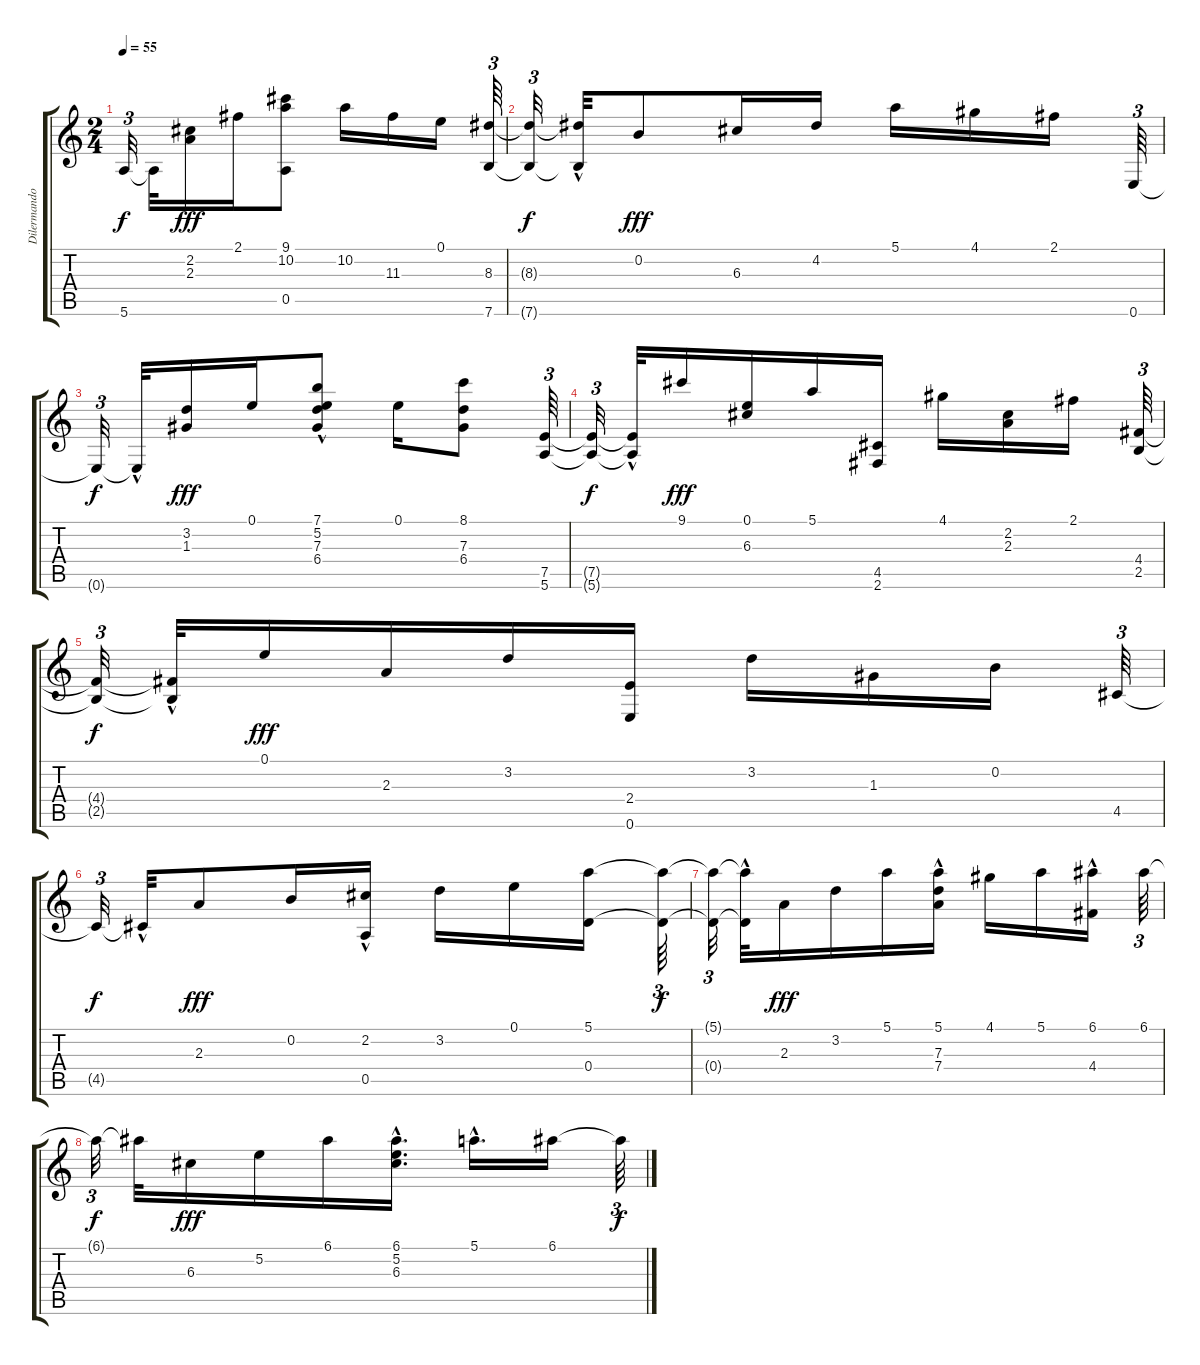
\track ("Dilermando Reis" "Dilermando") {instrument acousticguitarnylon}
\staff {score tabs}
\tuning (E4 B3 G3 D3 A2 E2) {hide}
\ts (2 4)
\tempo 55
\clef g2
\ks c
5.6{t}.32{tu (3 2) dy f} 5.6{t}.32 (2.2 2.3).16{dy fff} 2.1.16 (9.1 10.2 0.5).8 10.2.16 11.3.16 0.1.16 (8.3 7.6).64{tu (3 2)} |
(8.3{t} 7.6{t}).32{tu (3 2) dy f} (8.3{t} 7.6{hac t}).32 0.2.8{dy fff} 6.3.16 4.2.16 5.1.16 4.1.16 2.1.16 0.6.64{tu (3 2)} |
0.6{t}.32{tu (3 2) dy f} 0.6{hac t}.32 (3.2 1.3).16{dy fff} 0.1.16 (7.1 5.2 7.3 6.4{hac}).8 0.1.16 (8.1 7.3 6.4).8 (7.5 5.6).64{tu (3 2)} |
(7.5{t} 5.6{t}).32{tu (3 2) dy f} (7.5{hac t} 5.6{hac t}).32 9.1.16{dy fff} (0.1 6.3).16 5.1.16 (4.5 2.6).16 4.1.16 (2.2 2.3).16 2.1.16 (4.4 2.5).64{tu (3 2)} |
(4.4{t} 2.5{t}).32{tu (3 2) dy f} (4.4{hac t} 2.5{hac t}).32 0.1.16{dy fff} 2.3.16 3.2.16 (2.4 0.6).16 3.2.16 1.3.16 0.2.16 4.5.64{tu (3 2)} |
4.5{t}.32{tu (3 2) dy f} 4.5{hac t}.32 2.3.8{dy fff} 0.2.16 (2.2 0.5{hac}).16 3.2.16 0.1.16 (5.1 0.4).16 (5.1{t} 0.4{t}).64{tu (3 2) dy f} |
(5.1{t} 0.4{t}).32{tu (3 2)} (5.1{t} 0.4{hac t}).32 2.3.16{dy fff} 3.2.16 5.1.16 (5.1 7.3{hac} 7.4{hac}).16 4.1.16 5.1.16 (6.1 4.4{hac}).16 6.1.64{tu (3 2)} |
6.1{t}.32{tu (3 2) dy f} 6.1{t}.32 6.3.16{dy fff} 5.2.16 6.1.16 (6.1{hac} 5.2{hac} 6.3{hac}).16{d} 5.1{hac}.16{d} 6.1.16 6.1{t}.64{tu (3 2) dy f}
